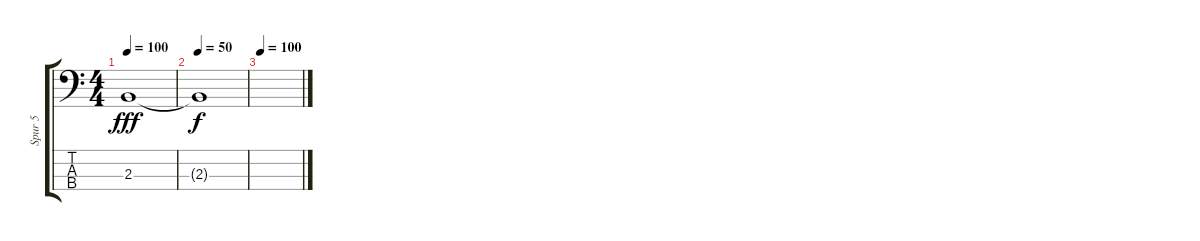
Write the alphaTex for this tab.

\track ("Spur 5" "Spur 5") {instrument electricbassfinger}
\staff {score tabs}
\tuning (G2 D2 A1 E1) {hide}
\ts (4 4)
\tempo 100
\clef f4
\ks c
2.3.1{dy fff} |
\tempo 50
2.3{t}.1{dy f} |
\tempo 100
